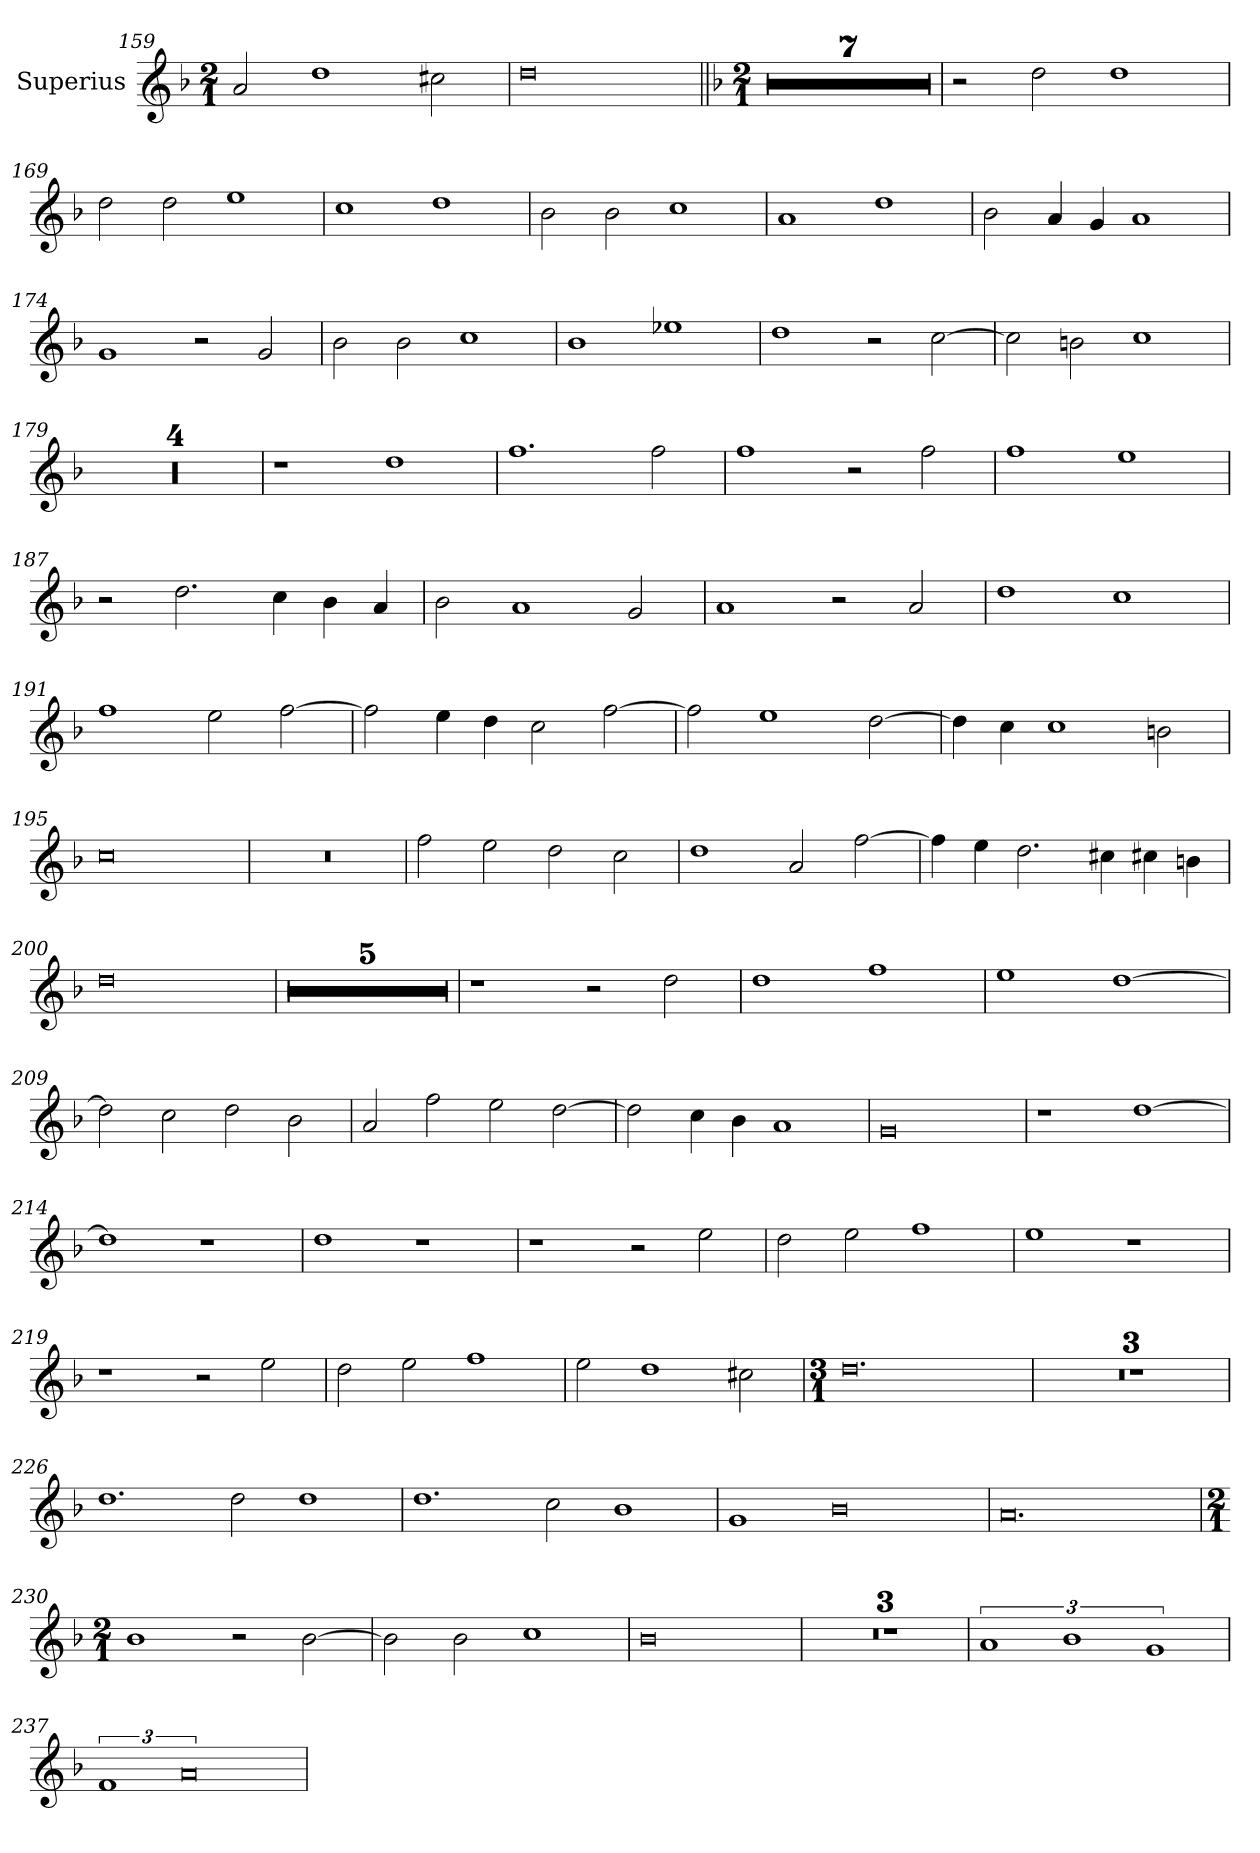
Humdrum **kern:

**kern
*part1
*staff1
*I"Superius
*clefG2
*k[b-]
*M2/1
=159
2a/
1dd
2cc#X\
=160
0dd
!!LO:LB:g=z
=161||
*k[b-]
*M2/1
0r
=162
0r
=163
0r
=164
0r
=165
0r
=166
0r
=167
0r
=168
2r
2dd\
1dd
=169
2dd\
2dd\
1ee
=170
1cc
1dd
=171
2b-\
2b-\
1cc
=172
1a
1dd
=173
2b-\
4a/
4g/
1a
=174
1g
2r
2g/
=175
2b-\
2b-\
1cc
=176
1b-
1ee-X
=177
1dd
2r
[2cc\
=178
2cc\]
2bn\
1cc
=179
0r
=180
0r
=181
0r
=182
0r
=183
1r
1dd
=184
1.ff
2ff\
=185
1ff
2r
2ff\
=186
1ff
1ee
=187
2r
2.dd\
4cc\
4b-\
4a/
=188
2b-\
1a
2g/
=189
1a
2r
2a/
=190
1dd
1cc
=191
1ff
2ee\
[2ff\
=192
2ff\]
4ee\
4dd\
2cc\
[2ff\
=193
2ff\]
1ee
[2dd\
=194
4dd\]
4cc\
1cc
2bn\
=195
0cc
=196
0r
=197
2ff\
2ee\
2dd\
2cc\
=198
1dd
2a/
[2ff\
=199
4ff\]
4ee\
2.dd\
4cc#X\
4cc#X\
4bn\
=200
0dd
=201
0r
=202
0r
=203
0r
=204
0r
=205
0r
=206
1r
2r
2dd\
=207
1dd
1ff
=208
1ee
[1dd
=209
2dd\]
2cc\
2dd\
2b-\
=210
2a/
2ff\
2ee\
[2dd\
=211
2dd\]
4cc\
4b-\
1a
=212
0g
=213
1r
[1dd
=214
1dd]
1r
=215
1dd
1r
=216
1r
2r
2ee\
=217
2dd\
2ee\
1ff
=218
1ee
1r
=219
1r
2r
2ee\
=220
2dd\
2ee\
1ff
=221
2ee\
1dd
2cc#X\
=222
*M3/1
0.dd
=223
0.r
=224
0.r
=225
0.r
=226
1.dd
2dd\
1dd
=227
1.dd
2cc\
1b-
=228
1g
0b-
=229
0.a
=230
*M2/1
1b-
2r
[2b-\
=231
2b-\]
2b-\
1cc
=232
0b-
=233
0r
=234
0r
=235
0r
=236
3%2a
3%2b-
3%2g
=237
3%2f
3%4a
=
*-
